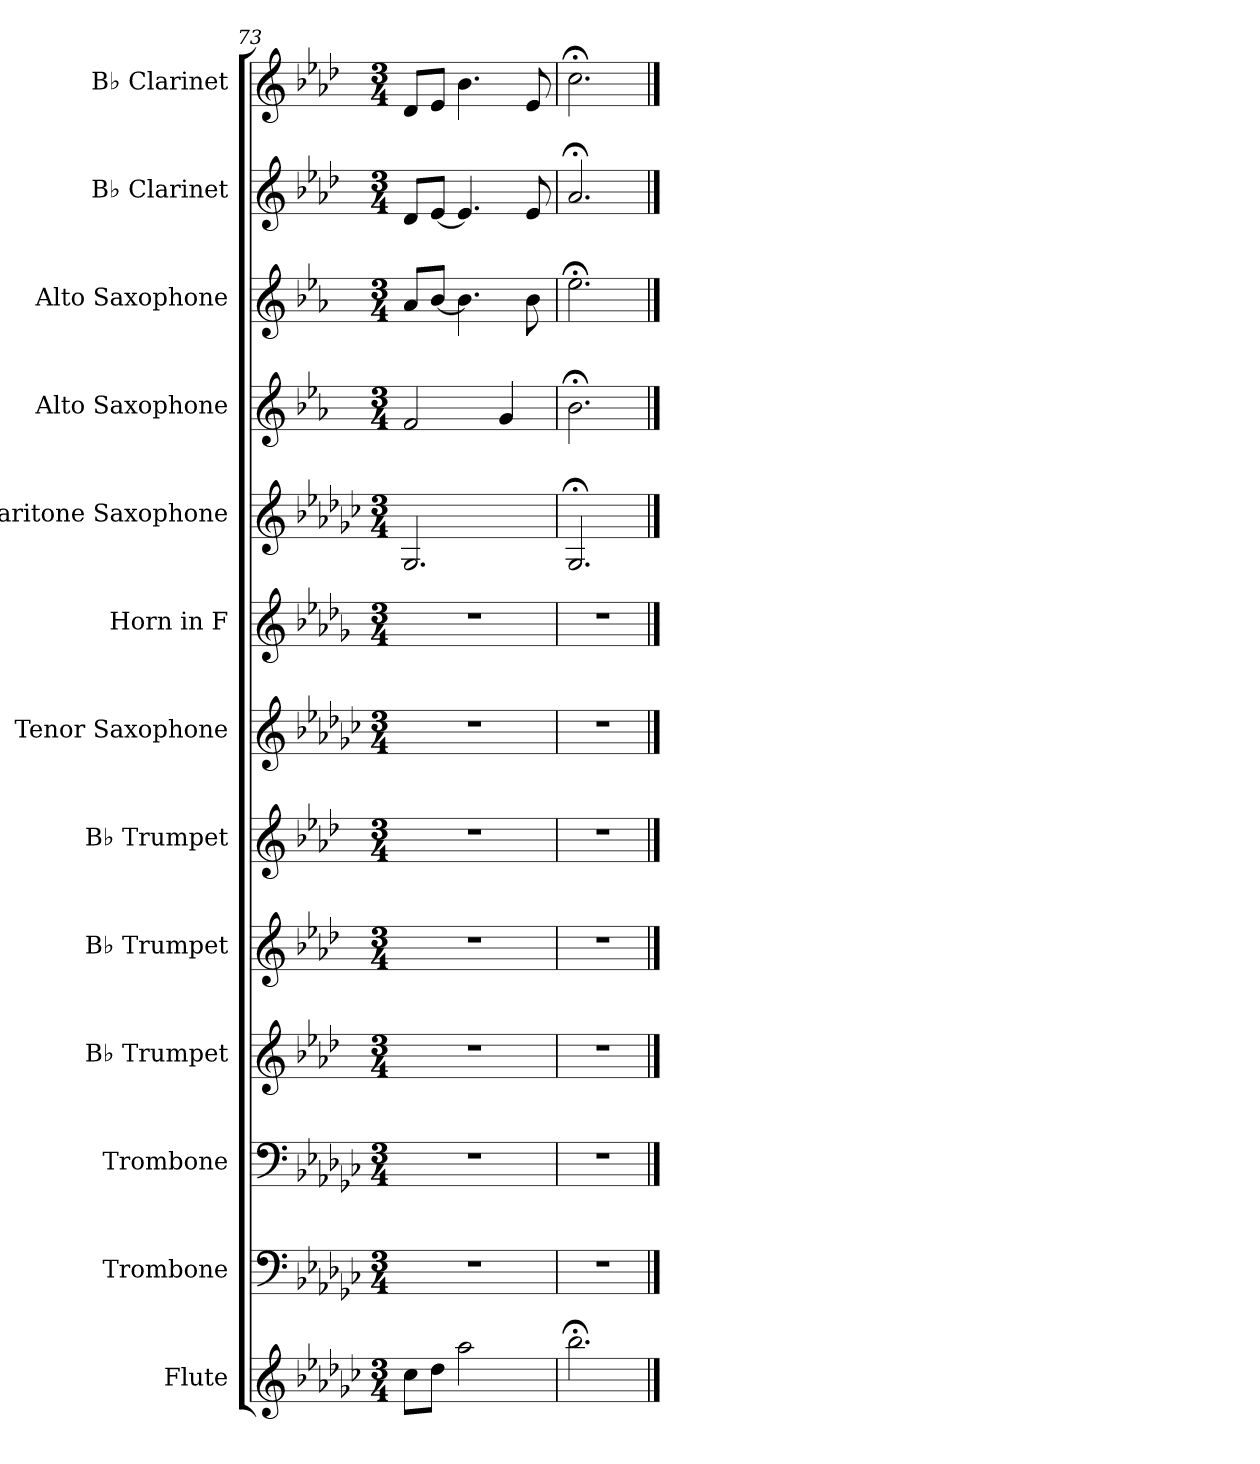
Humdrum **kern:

**kern	**kern	**kern	**kern	**kern	**kern	**kern	**kern	**kern	**kern	**kern	**kern	**kern
*part13	*part12	*part11	*part10	*part9	*part8	*part7	*part6	*part5	*part4	*part3	*part2	*part1
*staff13	*staff12	*staff11	*staff10	*staff9	*staff8	*staff7	*staff6	*staff5	*staff4	*staff3	*staff2	*staff1
*I"Flute	*I"Trombone	*I"Trombone	*I"B♭ Trumpet	*I"B♭ Trumpet	*I"B♭ Trumpet	*I"Tenor Saxophone	*I"Horn in F	*I"Baritone Saxophone	*I"Alto Saxophone	*I"Alto Saxophone	*I"B♭ Clarinet	*I"B♭ Clarinet
*I'Fl.	*I'Tbn.	*I'Tbn.	*I'B♭ Tpt.	*I'B♭ Tpt.	*I'B♭ Tpt.	*I'T. Sax.	*	*I'Bar. Sax.	*I'A. Sax.	*I'A. Sax.	*I'B♭ Cl.	*I'B♭ Cl.
*clefG2	*clefF4	*clefF4	*clefG2	*clefG2	*clefG2	*clefG2	*clefG2	*clefG2	*clefG2	*clefG2	*clefG2	*clefG2
*	*	*	*ITrd1c2	*ITrd1c2	*ITrd1c2	*ITrd8c14	*ITrd4c7	*ITrd12c21	*ITrd5c9	*ITrd5c9	*ITrd1c2	*ITrd1c2
*k[b-e-a-d-g-c-]	*k[b-e-a-d-g-c-]	*k[b-e-a-d-g-c-]	*k[b-e-a-d-g-c-]	*k[b-e-a-d-g-c-]	*k[b-e-a-d-g-c-]	*k[b-e-a-d-g-c-]	*k[b-e-a-d-g-c-]	*k[b-e-a-d-g-c-]	*k[b-e-a-d-g-c-]	*k[b-e-a-d-g-c-]	*k[b-e-a-d-g-c-]	*k[b-e-a-d-g-c-]
*M3/4	*M3/4	*M3/4	*M3/4	*M3/4	*M3/4	*M3/4	*M3/4	*M3/4	*M3/4	*M3/4	*M3/4	*M3/4
=73	=73	=73	=73	=73	=73	=73	=73	=73	=73	=73	=73	=73
8cc-\L	2.r	2.r	2.r	2.r	2.r	2.r	2.r	2.GG-/	2A-/	8c-/L	8c-/L	8c-/L
8dd-\J	.	.	.	.	.	.	.	.	.	[8d-/J	[8d-/J	8d-/J
2aa-\	.	.	.	.	.	.	.	.	.	4.d-\]	4.d-/]	4.a-\
.	.	.	.	.	.	.	.	.	4B-/	.	.	.
.	.	.	.	.	.	.	.	.	.	8d-\	8d-/	8d-/
=74	=74	=74	=74	=74	=74	=74	=74	=74	=74	=74	=74	=74
2.bb-;<\	2.r	2.r	2.r	2.r	2.r	2.r	2.r	2.GG-;</	2.d-;<\	2.g-;<\	2.g-;</	2.b-;<\
==	==	==	==	==	==	==	==	==	==	==	==	==
*-	*-	*-	*-	*-	*-	*-	*-	*-	*-	*-	*-	*-
